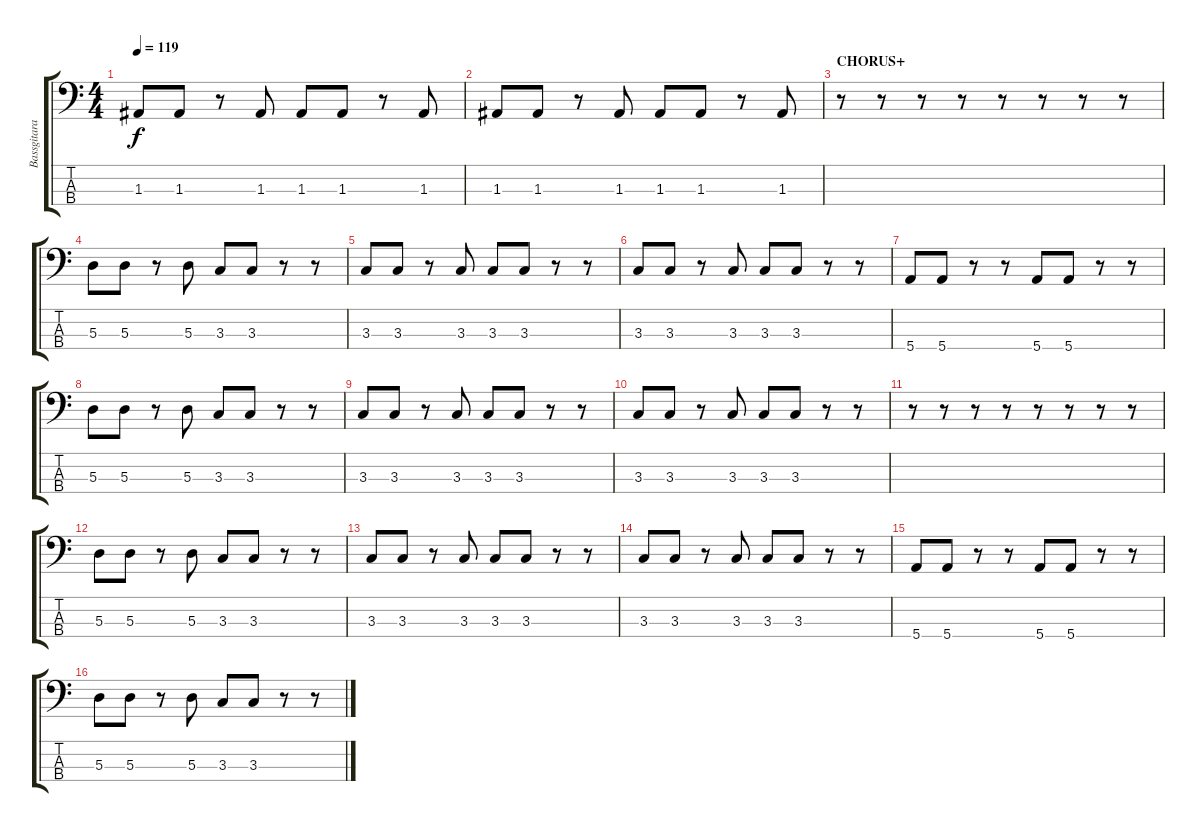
\track ("Bassgitara" "Bassgitara") {instrument electricbassfinger}
\staff {score tabs}
\tuning (G2 D2 A1 E1) {hide}
\ts (4 4)
\tempo 119
\clef f4
\ks c
1.3.8{dy f} 1.3.8 r.8 1.3.8 1.3.8 1.3.8 r.8 1.3.8 |
1.3.8 1.3.8 r.8 1.3.8 1.3.8 1.3.8 r.8 1.3.8 |
\section ("" "CHORUS+")
r.8 r.8 r.8 r.8 r.8 r.8 r.8 r.8 |
5.3.8 5.3.8 r.8 5.3.8 3.3.8 3.3.8 r.8 r.8 |
3.3.8 3.3.8 r.8 3.3.8 3.3.8 3.3.8 r.8 r.8 |
3.3.8 3.3.8 r.8 3.3.8 3.3.8 3.3.8 r.8 r.8 |
5.4.8 5.4.8 r.8 r.8 5.4.8 5.4.8 r.8 r.8 |
5.3.8 5.3.8 r.8 5.3.8 3.3.8 3.3.8 r.8 r.8 |
3.3.8 3.3.8 r.8 3.3.8 3.3.8 3.3.8 r.8 r.8 |
3.3.8 3.3.8 r.8 3.3.8 3.3.8 3.3.8 r.8 r.8 |
r.8 r.8 r.8 r.8 r.8 r.8 r.8 r.8 |
5.3.8 5.3.8 r.8 5.3.8 3.3.8 3.3.8 r.8 r.8 |
3.3.8 3.3.8 r.8 3.3.8 3.3.8 3.3.8 r.8 r.8 |
3.3.8 3.3.8 r.8 3.3.8 3.3.8 3.3.8 r.8 r.8 |
5.4.8 5.4.8 r.8 r.8 5.4.8 5.4.8 r.8 r.8 |
5.3.8 5.3.8 r.8 5.3.8 3.3.8 3.3.8 r.8 r.8
